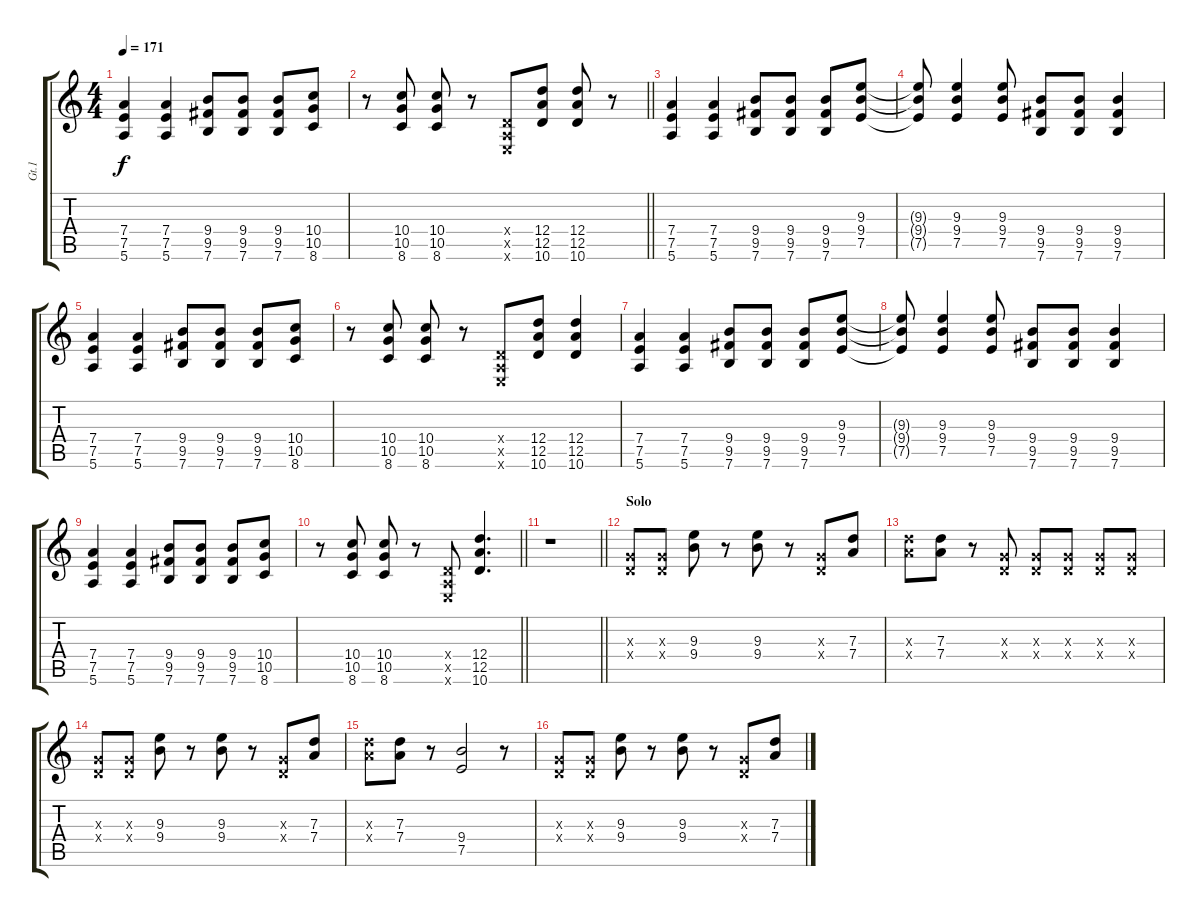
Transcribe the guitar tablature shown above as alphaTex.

\track ("Gt.1" "Gt.1") {instrument overdrivenguitar}
\staff {score tabs}
\tuning (E4 B3 G3 D3 A2 E2) {hide}
\ts (4 4)
\tempo 171
\clef g2
\ks c
(7.4 7.5 5.6).4{dy f} (7.4 7.5 5.6).4 (9.4 9.5 7.6).8 (9.4 9.5 7.6).8 (9.4 9.5 7.6).8 (10.4 10.5 8.6).8 |
\barLineRight lightlight
r.8 (10.4 10.5 8.6).8 (10.4 10.5 8.6).8 r.8 (0.4{x} 0.5{x} 0.6{x}).8 (12.4 12.5 10.6).8 (12.4 12.5 10.6).8 r.8 |
(7.4 7.5 5.6).4 (7.4 7.5 5.6).4 (9.4 9.5 7.6).8 (9.4 9.5 7.6).8 (9.4 9.5 7.6).8 (9.3 9.4 7.5).8 |
(9.3{t} 9.4{t} 7.5{t}).8 (9.3 9.4 7.5).4 (9.3 9.4 7.5).8 (9.4 9.5 7.6).8 (9.4 9.5 7.6).8 (9.4 9.5 7.6).4 |
(7.4 7.5 5.6).4 (7.4 7.5 5.6).4 (9.4 9.5 7.6).8 (9.4 9.5 7.6).8 (9.4 9.5 7.6).8 (10.4 10.5 8.6).8 |
r.8 (10.4 10.5 8.6).8 (10.4 10.5 8.6).8 r.8 (0.4{x} 0.5{x} 0.6{x}).8 (12.4 12.5 10.6).8 (12.4 12.5 10.6).4 |
(7.4 7.5 5.6).4 (7.4 7.5 5.6).4 (9.4 9.5 7.6).8 (9.4 9.5 7.6).8 (9.4 9.5 7.6).8 (9.3 9.4 7.5).8 |
(9.3{t} 9.4{t} 7.5{t}).8 (9.3 9.4 7.5).4 (9.3 9.4 7.5).8 (9.4 9.5 7.6).8 (9.4 9.5 7.6).8 (9.4 9.5 7.6).4 |
(7.4 7.5 5.6).4 (7.4 7.5 5.6).4 (9.4 9.5 7.6).8 (9.4 9.5 7.6).8 (9.4 9.5 7.6).8 (10.4 10.5 8.6).8 |
\barLineRight lightlight
r.8 (10.4 10.5 8.6).8 (10.4 10.5 8.6).8 r.8 (0.4{x} 0.5{x} 0.6{x}).8 (12.4 12.5 10.6).4{d} |
\barLineRight lightlight
r.1 |
\section ("" "Solo")
(0.3{x} 0.4{x}).8 (0.3{x} 0.4{x}).8 (9.3 9.4).8 r.8 (9.3 9.4).8 r.8 (0.3{x} 0.4{x}).8 (7.3 7.4).8 |
(7.3{x} 7.4{x}).8 (7.3 7.4).8 r.8 (0.3{x} 0.4{x}).8 (0.3{x} 0.4{x}).8 (0.3{x} 0.4{x}).8 (0.3{x} 0.4{x}).8 (0.3{x} 0.4{x}).8 |
(0.3{x} 0.4{x}).8 (0.3{x} 0.4{x}).8 (9.3 9.4).8 r.8 (9.3 9.4).8 r.8 (0.3{x} 0.4{x}).8 (7.3 7.4).8 |
(7.3{x} 7.4{x}).8 (7.3 7.4).8 r.8 (9.4 7.5).2 r.8 |
(0.3{x} 0.4{x}).8 (0.3{x} 0.4{x}).8 (9.3 9.4).8 r.8 (9.3 9.4).8 r.8 (0.3{x} 0.4{x}).8 (7.3 7.4).8
